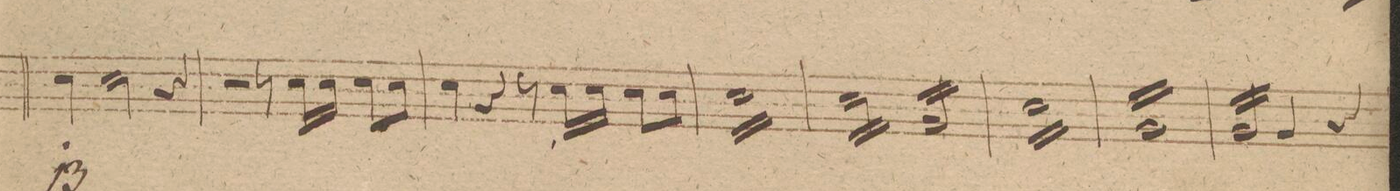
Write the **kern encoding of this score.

**kern	**dynam
*I"Tympano. E. A. H.	*
*clefF4	*
*k[]	*
*met(c)	*
*M4/4	*
4E\	.
2E\	.
4r	.
=19	=19
2r	.
8r	.
16E\LL	.
16E\JJ	.
8E\L	.
8E\J	.
=20	=20
4E\	.
4r	.
8r	.
16E\LL	.
16E\JJ	.
8E\L	.
8E\J	.
=21	=21
*tremolo	*
16E\LL	.
16E\	.
16E\	.
16E\	.
16E\	.
16E\	.
16E\	.
16E\	.
16E\	.
16E\	.
16E\	.
16E\	.
16E\	.
16E\	.
16E\	.
16E\JJ	.
=22	=22
16E\LL	.
16E\	.
16E\	.
16E\	.
16E\	.
16E\	.
16E\	.
16E\JJ	.
16BB/LL	.
16BB/	.
16BB/	.
16BB/	.
16BB/	.
16BB/	.
16BB/	.
16BB/JJ	.
=23	=23
16E\LL	.
16E\	.
16E\	.
16E\	.
16E\	.
16E\	.
16E\	.
16E\	.
16E\	.
16E\	.
16E\	.
16E\	.
16E\	.
16E\	.
16E\	.
16E\JJ	.
=24	=24
16BB/LL	.
16BB/	.
16BB/	.
16BB/	.
16BB/	.
16BB/	.
16BB/	.
16BB/	.
16BB/	.
16BB/	.
16BB/	.
16BB/	.
16BB/	.
16BB/	.
16BB/	.
16BB/JJ	.
=25	=25
16BB/LL	.
16BB/	.
16BB/	.
16BB/	.
16BB/	.
16BB/	.
16BB/	.
16BB/JJ	.
*Xtremolo	*
4BB/	.
4r	.
=26	=26
*-	*-
